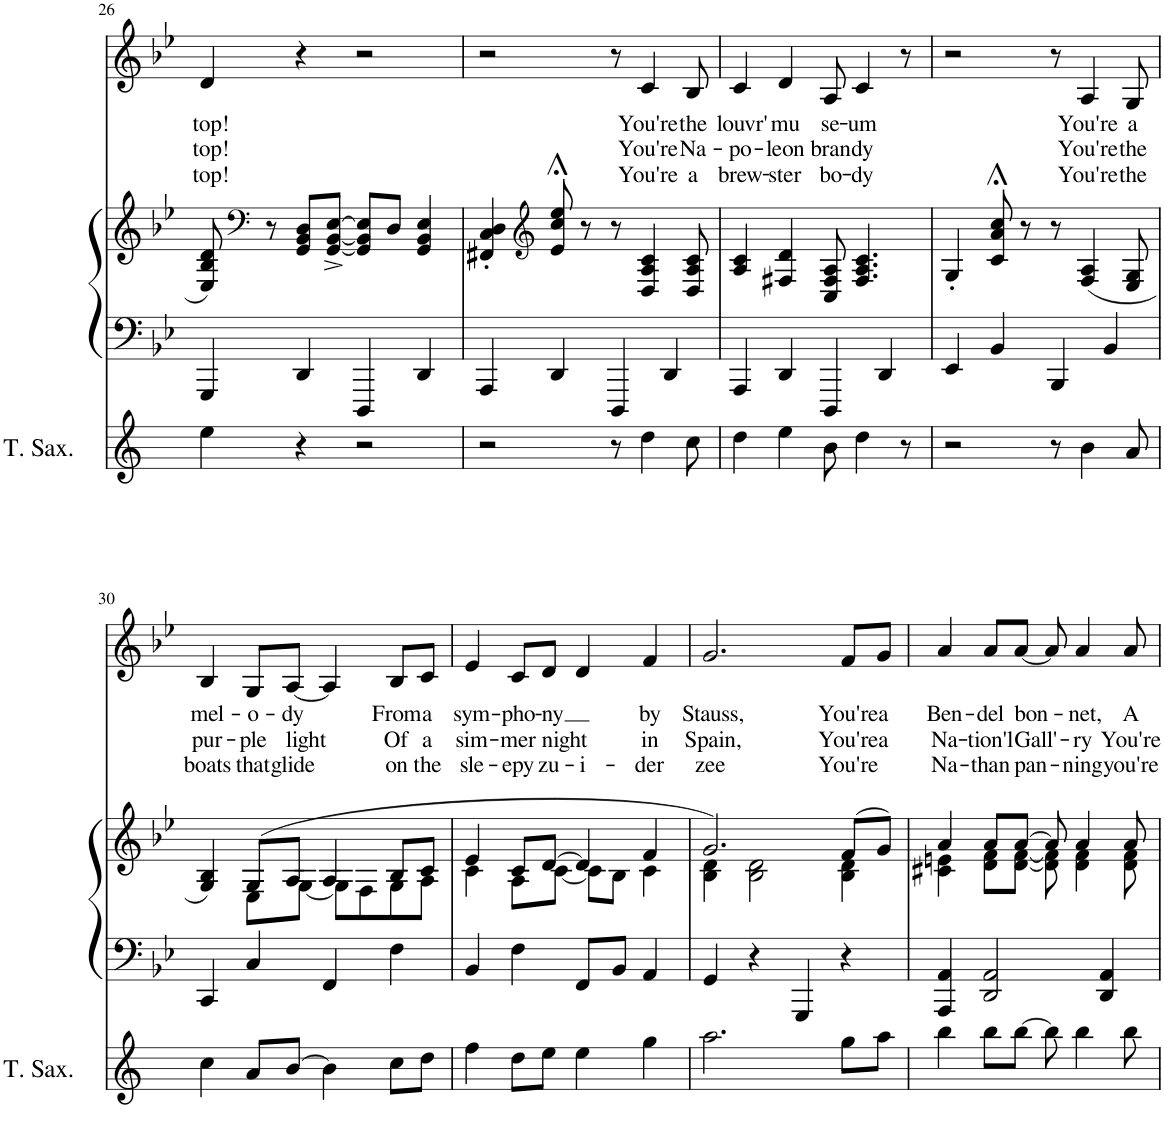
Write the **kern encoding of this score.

**kern	**kern	**kern	**kern	**text	**text	**text
*part3	*part2	*part2	*part1	*part1	*part1	*part1
*staff4	*staff3	*staff2	*staff1	*staff1	*staff1	*staff1
*I"Tenor Saxophone	*I"Piano	*	*I"Voice	*	*	*
*I'T. Sax.	*I'Pno	*	*	*	*	*
!!LO:PB:g=z
*clefG2	*clefF4	*clefG2	*clefG2	*	*	*
*Trd8c14	*	*	*	*	*	*
*k[]	*k[b-e-]	*k[b-e-]	*k[b-e-]	*	*	*
*M2/2	*M2/2	*M2/2	*M2/2	*	*	*
*met(c|)	*met(c|)	*met(c|)	*met(c|)	*	*	*
=26	=26	=26	=26	=26	=26	=26
!	!	!	!	!LO:LY:b	!LO:LY:b	!LO:LY:b
4ee\	4GGG/	8E-/ 8B-/ 8d/	4d/	top!	top!	top!
*	*	*clefF4	*	*	*	*
.	.	8r	.	.	.	.
4r	4DD/	8GG/ 8BB-/ 8D/L	4r	.	.	.
.	.	[8GG/^ [8BB-/^ [8E-/^J	.	.	.	.
2r	4DDD/	8GG/] 8BB-/] 8E-/]L	2r	.	.	.
.	.	8D/J	.	.	.	.
.	4DD/	4GG/ 4BB-/ 4E-/	.	.	.	.
=27	=27	=27	=27	=27	=27	=27
2r	4AAA/	4FF#X/' 4C/' 4D/'	2r	.	.	.
*	*	*clefG2	*	*	*	*
.	4DD/	8e-/;< 8cc/;< 8ee-/;<	.	.	.	.
.	.	8r	.	.	.	.
8r	4DDD/	8r	8r	.	.	.
!	!	!	!	!LO:LY:b	!LO:LY:b	!LO:LY:b
4dd\	.	4D/ 4A/ 4c/	4c/	You're	You're	You're
.	4DD/	.	.	.	.	.
!	!	!	!	!LO:LY:b	!LO:LY:b	!LO:LY:b
8cc\	.	8D/ 8A/ 8c/	8B-/	the	Na-	a
=28	=28	=28	=28	=28	=28	=28
!	!	!	!	!LO:LY:b	!LO:LY:b	!LO:LY:b
4dd\	4AAA/	4A/ 4c/	4c/	louvr'	-po-	brew-
!	!	!	!	!LO:LY:b	!LO:LY:b	!LO:LY:b
4ee\	4DD/	4F#X/ 4d/	4d/	mu	-leon	-ster
!	!	!	!	!LO:LY:b	!LO:LY:b	!LO:LY:b
8b\	4DDD/	8C/ 8F#/ 8A/	8A/	-se-	bran-	bo-
!	!	!	!	!LO:LY:b	!LO:LY:b	!LO:LY:b
4dd\	.	4.F#/ 4.A/ 4.c/	4c/	-um	-dy	-dy
.	4DD/	.	.	.	.	.
8r	.	.	8r	.	.	.
=29	=29	=29	=29	=29	=29	=29
2r	4EE-/	4G'/	2r	.	.	.
.	4BB-/	8c/;< 8a/;< 8cc/;<	.	.	.	.
.	.	8r	.	.	.	.
8r	4BBB-/	8r	8r	.	.	.
!	!	!	!	!LO:LY:b	!LO:LY:b	!LO:LY:b
4b\	.	(4F/ 4A/	4A/	You're	You're	You're
.	4BB-/	.	.	.	.	.
!	!	!	!	!LO:LY:b	!LO:LY:b	!LO:LY:b
8a/	.	8E-/ 8G/	8G/	a	the	the
!!LO:LB:g=z
=30	=30	=30	=30	=30	=30	=30
*	*	*^	*	*	*	*
!	!	!	!	!	!LO:LY:b	!LO:LY:b	!LO:LY:b
4cc\	4CC/	4G/ 4B-/)	4ryy	4B-/	mel-	pur-	boats
!	!	!	!	!	!LO:LY:b	!LO:LY:b	!LO:LY:b
8a/L	4C/	(8G/L	8E-\L	8G/L	-o-	-ple	that
!	!	!	!	!	!LO:LY:b	!LO:LY:b	!LO:LY:b
[8b/J	.	8A/J	[8G\J	[8A/J	-dy	light	glide
4b\]	4FF/	4A/	8G\L]	4A/]	.	.	.
.	.	.	8F\	.	.	.	.
!	!	!	!	!	!LO:LY:b	!LO:LY:b	!LO:LY:b
8cc\L	4F\	8B-/L	8G\	8B-/L	From	Of	on
!	!	!	!	!	!LO:LY:b	!LO:LY:b	!LO:LY:b
8dd\J	.	8c/J	8A\J	8c/J	a	a	the
=31	=31	=31	=31	=31	=31	=31	=31
!	!	!	!	!	!LO:LY:b	!LO:LY:b	!LO:LY:b
4ff\	4BB-/	4e-/	4c\	4e-/	sym-	sim-	sle-
!	!	!	!	!	!LO:LY:b	!LO:LY:b	!LO:LY:b
8dd\L	4F\	8c/L	8A\L	8c/L	-pho-	-mer	-epy
!	!	!	!	!	!LO:LY:b	!LO:LY:b	!LO:LY:b
8ee\J	.	[8d/J	[8c\J	8d/J	-ny	night	zu-
!	!	!	!	!	!	!	!LO:LY:b
4ee\	8FF/L	4d/]	8c\L]	4d/	.	.	-i-
.	8BB-/J	.	8B-\J	.	.	.	.
!	!	!	!	!	!LO:LY:b	!LO:LY:b	!LO:LY:b
4gg\	4AA/	4f/	4c\	4f/	by	in	-der
=32	=32	=32	=32	=32	=32	=32	=32
!	!	!	!	!	!LO:LY:b	!LO:LY:b	!LO:LY:b
2.aa\	4GG/	2.g/)	4B-\ 4d\	2.g/	Stauss,	Spain,	zee
.	4r	.	2B-\ 2d\	.	.	.	.
.	4GGG/	.	.	.	.	.	.
!	!	!	!	!	!LO:LY:b	!LO:LY:b	!LO:LY:b
8gg\L	4r	(8f/L	4B-\ 4d\	8f/L	You're	You're	You're
!	!	!	!	!	!LO:LY:b	!LO:LY:b	!
8aa\J	.	8g/J)	.	8g/J	a	a	.
=33	=33	=33	=33	=33	=33	=33	=33
!	!	!	!	!	!LO:LY:b	!LO:LY:b	!LO:LY:b
4bb\	4AAA/ 4AA/	4a/	4c#X\ 4en\	4a/	Ben-	Na-	Na-
!	!	!	!	!	!LO:LY:b	!LO:LY:b	!LO:LY:b
8bb\L	2DD/ 2AA/	8a/L	8d\ 8f\L	8a/L	-del	-tion'l	-than
!	!	!	!	!	!LO:LY:b	!LO:LY:b	!LO:LY:b
[8bb\J	.	[8a/J	[8d\ [8f\J	[8a/J	bon-	Gall'-	pan-
8bb\]	.	8a/]	8d\] 8f\]	8a/]	.	.	.
!	!	!	!	!	!LO:LY:b	!LO:LY:b	!LO:LY:b
4bb\	.	4a/	4d\ 4f\	4a/	-net,	-ry	-ning
.	4DD/ 4AA/	.	.	.	.	.	.
!	!	!	!	!	!LO:LY:b	!LO:LY:b	!LO:LY:b
8bb\	.	8a/	8d\ 8f\	8a/	A	You're	you're
*	*	*v	*v	*	*	*	*
=	=	=	=	=	=	=
*-	*-	*-	*-	*-	*-	*-
